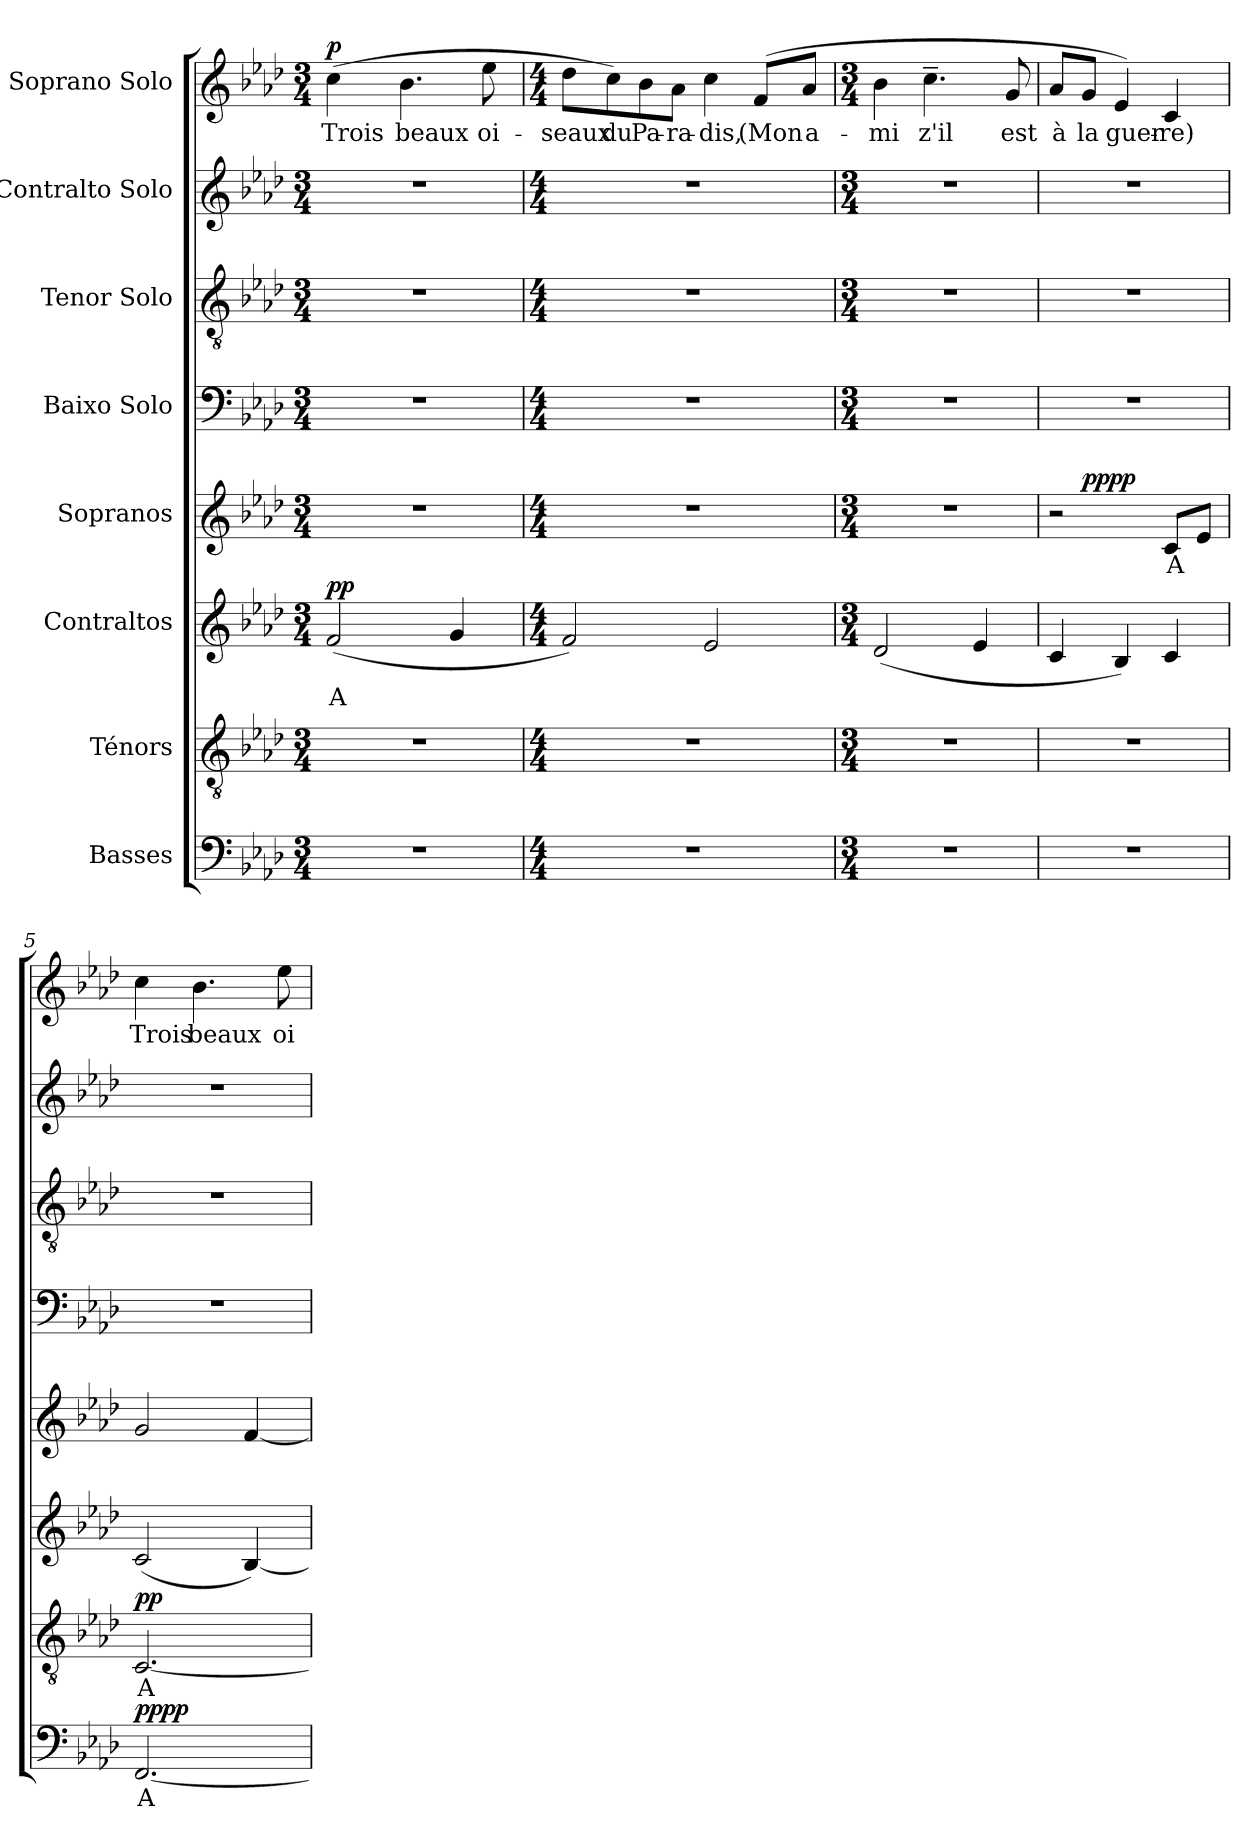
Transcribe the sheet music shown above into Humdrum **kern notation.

**kern	**text	**dynam	**kern	**text	**dynam	**kern	**text	**dynam	**kern	**text	**dynam	**kern	**kern	**kern	**kern	**text	**dynam
*part8	*part8	*part8	*part7	*part7	*part7	*part6	*part6	*part6	*part5	*part5	*part5	*part4	*part3	*part2	*part1	*part1	*part1
*staff8	*staff8	*staff8	*staff7	*staff7	*staff7	*staff6	*staff6	*staff6	*staff5	*staff5	*staff5	*staff4	*staff3	*staff2	*staff1	*staff1	*staff1
*I"Basses	*	*	*I"Ténors	*	*	*I"Contraltos	*	*	*I"Sopranos	*	*	*I"Baixo Solo	*I"Tenor Solo	*I"Contralto Solo	*I"Soprano Solo	*	*
*clefF4	*	*	*clefGv2	*	*	*clefG2	*	*	*clefG2	*	*	*clefF4	*clefGv2	*clefG2	*clefG2	*	*
*k[b-e-a-d-]	*	*	*k[b-e-a-d-]	*	*	*k[b-e-a-d-]	*	*	*k[b-e-a-d-]	*	*	*k[b-e-a-d-]	*k[b-e-a-d-]	*k[b-e-a-d-]	*k[b-e-a-d-]	*	*
*A-:	*	*	*A-:	*	*	*A-:	*	*	*A-:	*	*	*A-:	*A-:	*A-:	*A-:	*	*
*M3/4	*	*	*M3/4	*	*	*M3/4	*	*	*M3/4	*	*	*M3/4	*M3/4	*M3/4	*M3/4	*	*
=1	=1	=1	=1	=1	=1	=1	=1	=1	=1	=1	=1	=1	=1	=1	=1	=1	=1
!	!	!	!	!	!	!	!	!	!	!	!	!	!	!	!LO:TX:a:B:t=Moderato	!	!
!	!	!	!	!	!	!	!LO:LY:b	!LO:DY:a	!	!	!	!	!	!	!	!LO:LY:b	!LO:DY:a
*	*	*	*	*	*	*	*	*	*	*	*	*	*	*	*^	*	*
2.r	.	.	2.r	.	.	(<2f/	A	pp	2.r	.	.	2.r	2.r	2.r	(>4cc\	8ryy	Trois	p
.	.	.	.	.	.	.	.	.	.	.	.	.	.	.	.	32ryy	.	.
*	*	*	*	*	*	*	*	*	*	*	*	*	*	*	*MM76	*	*	*
.	.	.	.	.	.	.	.	.	.	.	.	.	.	.	.	2ryy	.	.
!	!	!	!	!	!	!	!	!	!	!	!	!	!	!	!	!	!LO:LY:b	!
.	.	.	.	.	.	.	.	.	.	.	.	.	.	.	4.b-\	.	beaux	.
.	.	.	.	.	.	4g/	.	.	.	.	.	.	.	.	.	.	.	.
!	!	!	!	!	!	!	!	!	!	!	!	!	!	!	!	!	!LO:LY:b	!
.	.	.	.	.	.	.	.	.	.	.	.	.	.	.	8ee-\	.	oi-	.
.	.	.	.	.	.	.	.	.	.	.	.	.	.	.	.	16.ryy	.	.
*	*	*	*	*	*	*	*	*	*	*	*	*	*	*	*v	*v	*	*
=2	=2	=2	=2	=2	=2	=2	=2	=2	=2	=2	=2	=2	=2	=2	=2	=2	=2
*M4/4	*	*	*M4/4	*	*	*M4/4	*	*	*M4/4	*	*	*M4/4	*M4/4	*M4/4	*M4/4	*	*
*	*	*	*	*	*	*	*	*	*	*	*	*	*	*	*^	*	*
!	!	!	!	!	!	!	!	!	!	!	!	!	!	!	!	!	!LO:LY:b	!
*	*	*	*	*	*	*	*	*	*	*	*	*	*	*	*v	*v	*	*
1r	.	.	1r	.	.	2f/)	.	.	1r	.	.	1r	1r	1r	8dd-\L	-seaux	.
!	!	!	!	!	!	!	!	!	!	!	!	!	!	!	!	!LO:LY:b	!
.	.	.	.	.	.	.	.	.	.	.	.	.	.	.	8cc\)	du	.
!	!	!	!	!	!	!	!	!	!	!	!	!	!	!	!	!LO:LY:b	!
.	.	.	.	.	.	.	.	.	.	.	.	.	.	.	8b-\	Pa-	.
!	!	!	!	!	!	!	!	!	!	!	!	!	!	!	!	!LO:LY:b	!
.	.	.	.	.	.	.	.	.	.	.	.	.	.	.	8a-\J	-ra-	.
!	!	!	!	!	!	!	!	!	!	!	!	!	!	!	!	!LO:LY:b	!
.	.	.	.	.	.	2e-/	.	.	.	.	.	.	.	.	4cc\	-dis,	.
!	!	!	!	!	!	!	!	!	!	!	!	!	!	!	!	!LO:LY:b	!
.	.	.	.	.	.	.	.	.	.	.	.	.	.	.	(<8f/L	(Mon	.
!	!	!	!	!	!	!	!	!	!	!	!	!	!	!	!	!LO:LY:b	!
.	.	.	.	.	.	.	.	.	.	.	.	.	.	.	8a-/J	a-	.
=3	=3	=3	=3	=3	=3	=3	=3	=3	=3	=3	=3	=3	=3	=3	=3	=3	=3
*M3/4	*	*	*M3/4	*	*	*M3/4	*	*	*M3/4	*	*	*M3/4	*M3/4	*M3/4	*M3/4	*	*
!	!	!	!	!	!	!	!	!	!	!	!	!	!	!	!	!LO:LY:b	!
2.r	.	.	2.r	.	.	(<2d-/	.	.	2.r	.	.	2.r	2.r	2.r	4b-\	-mi	.
!	!	!	!	!	!	!	!	!	!	!	!	!	!	!	!	!LO:LY:b	!
.	.	.	.	.	.	.	.	.	.	.	.	.	.	.	4.cc~>\	z'il	.
.	.	.	.	.	.	4e-/	.	.	.	.	.	.	.	.	.	.	.
!	!	!	!	!	!	!	!	!	!	!	!	!	!	!	!	!LO:LY:b	!
.	.	.	.	.	.	.	.	.	.	.	.	.	.	.	8g/	est	.
=4	=4	=4	=4	=4	=4	=4	=4	=4	=4	=4	=4	=4	=4	=4	=4	=4	=4
!	!	!	!	!	!	!	!	!	!	!	!	!	!	!	!	!LO:LY:b	!
*	*	*	*	*	*	*	*	*	*^	*	*	*	*	*	*	*	*
2.r	.	.	2.r	.	.	4c/	.	.	2r	8ryy	.	.	2.r	2.r	2.r	8a-/L	à	.
!	!	!	!	!	!	!	!	!	!	!	!	!LO:DY:a	!	!	!	!	!LO:LY:b	!
!	!	!	!	!	!	!	!	!	!	!	!	!LO:DY:n=1:a	!	!	!	!	!	!
.	.	.	.	.	.	.	.	.	.	2ryy	.	pp pp	.	.	.	8g/J	la	.
!	!	!	!	!	!	!	!	!	!	!	!	!	!	!	!	!	!LO:LY:b	!
.	.	.	.	.	.	4B-/)	.	.	.	.	.	.	.	.	.	4e-/)	guer-	.
!	!	!	!	!	!	!	!	!	!	!	!LO:LY:b	!	!	!	!	!	!LO:LY:b	!
.	.	.	.	.	.	4c/	.	.	8c/L	.	A	.	.	.	.	4c/	-re)	.
.	.	.	.	.	.	.	.	.	8e-/J	8ryy	.	.	.	.	.	.	.	.
!!LO:LB:g=z
=5	=5	=5	=5	=5	=5	=5	=5	=5	=5	=5	=5	=5	=5	=5	=5	=5	=5	=5
!	!LO:LY:b	!LO:DY:a	!	!LO:LY:b	!	!	!	!	!	!	!	!	!	!	!	!	!LO:LY:b	!
!	!	!LO:DY:n=1:a	!	!	!LO:DY:a	!	!	!	!	!	!	!	!	!	!	!	!	!
*	*	*	*	*	*	*	*	*	*v	*v	*	*	*	*	*	*	*	*
[<2.FF/	A	pp pp	[<2.C/	A	pp	(<2c/	.	.	2g/	.	.	2.r	2.r	2.r	4cc\	Trois	.
!	!	!	!	!	!	!	!	!	!	!	!	!	!	!	!	!LO:LY:b	!
.	.	.	.	.	.	.	.	.	.	.	.	.	.	.	4.b-\	beaux	.
.	.	.	.	.	.	[<4B-/)	.	.	[<4f/	.	.	.	.	.	.	.	.
!	!	!	!	!	!	!	!	!	!	!	!	!	!	!	!	!LO:LY:b	!
.	.	.	.	.	.	.	.	.	.	.	.	.	.	.	8ee-\	oi	.
=	=	=	=	=	=	=	=	=	=	=	=	=	=	=	=	=	=
*-	*-	*-	*-	*-	*-	*-	*-	*-	*-	*-	*-	*-	*-	*-	*-	*-	*-
